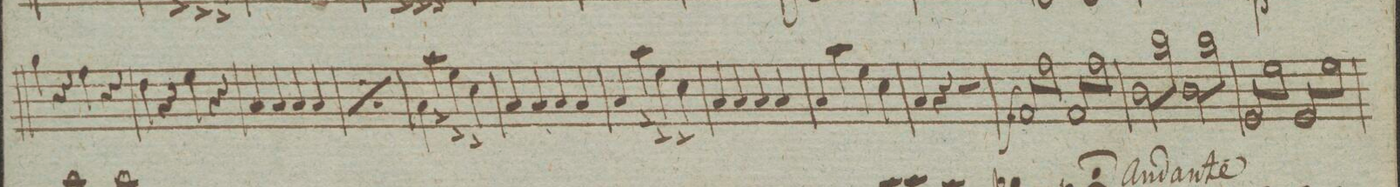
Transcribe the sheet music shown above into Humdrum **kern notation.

**kern	**dynam
*I"Violoncello.	*
*clefF4	*
*k[]	*
*met(c|)	*
*M2/2	*
4B\	.
4r	.
4A\	.
4r	.
=40	=40
4F\	.
4r	.
4G\	.
4r	.
=41	=41
4C/	.
4C/	.
4C/	.
4C/	.
=42	=42
*rep	*
4C/	.
4C/	.
4C/	.
4C/	.
*Xrep	*
=43	=43
4C\	.
4c^<\	.
4G^<\	.
4E^<\	.
=44	=44
4C/	.
4C/	.
4C/	.
4C/	.
=45	=45
4C/	.
4c^<\	.
4G^<\	.
4E^<\	.
=46	=46
4C/	.
4C/	.
4C/	.
4C/	.
=47	=47
4C/	.
4c\	.
4G\	.
4E\	.
=48	=48
4C/	.
4r	.
2r	.
=49	=49
*tremolo	*
8AA/L	f
8A\	.
8AA/	.
8A\J	.
8AA/L	.
8A\	.
8AA/	.
8A\J	.
=50	=50
8D\L	.
8d\	.
8D\	.
8d\J	.
8D\L	.
8d\	.
8D\	.
8d\J	.
=51	=51
8GG/L	.
8G\	.
8GG/	.
8G\J	.
8GG/L	.
8G\	.
8GG/	.
8G\J	.
=52	=52
*-	*-
